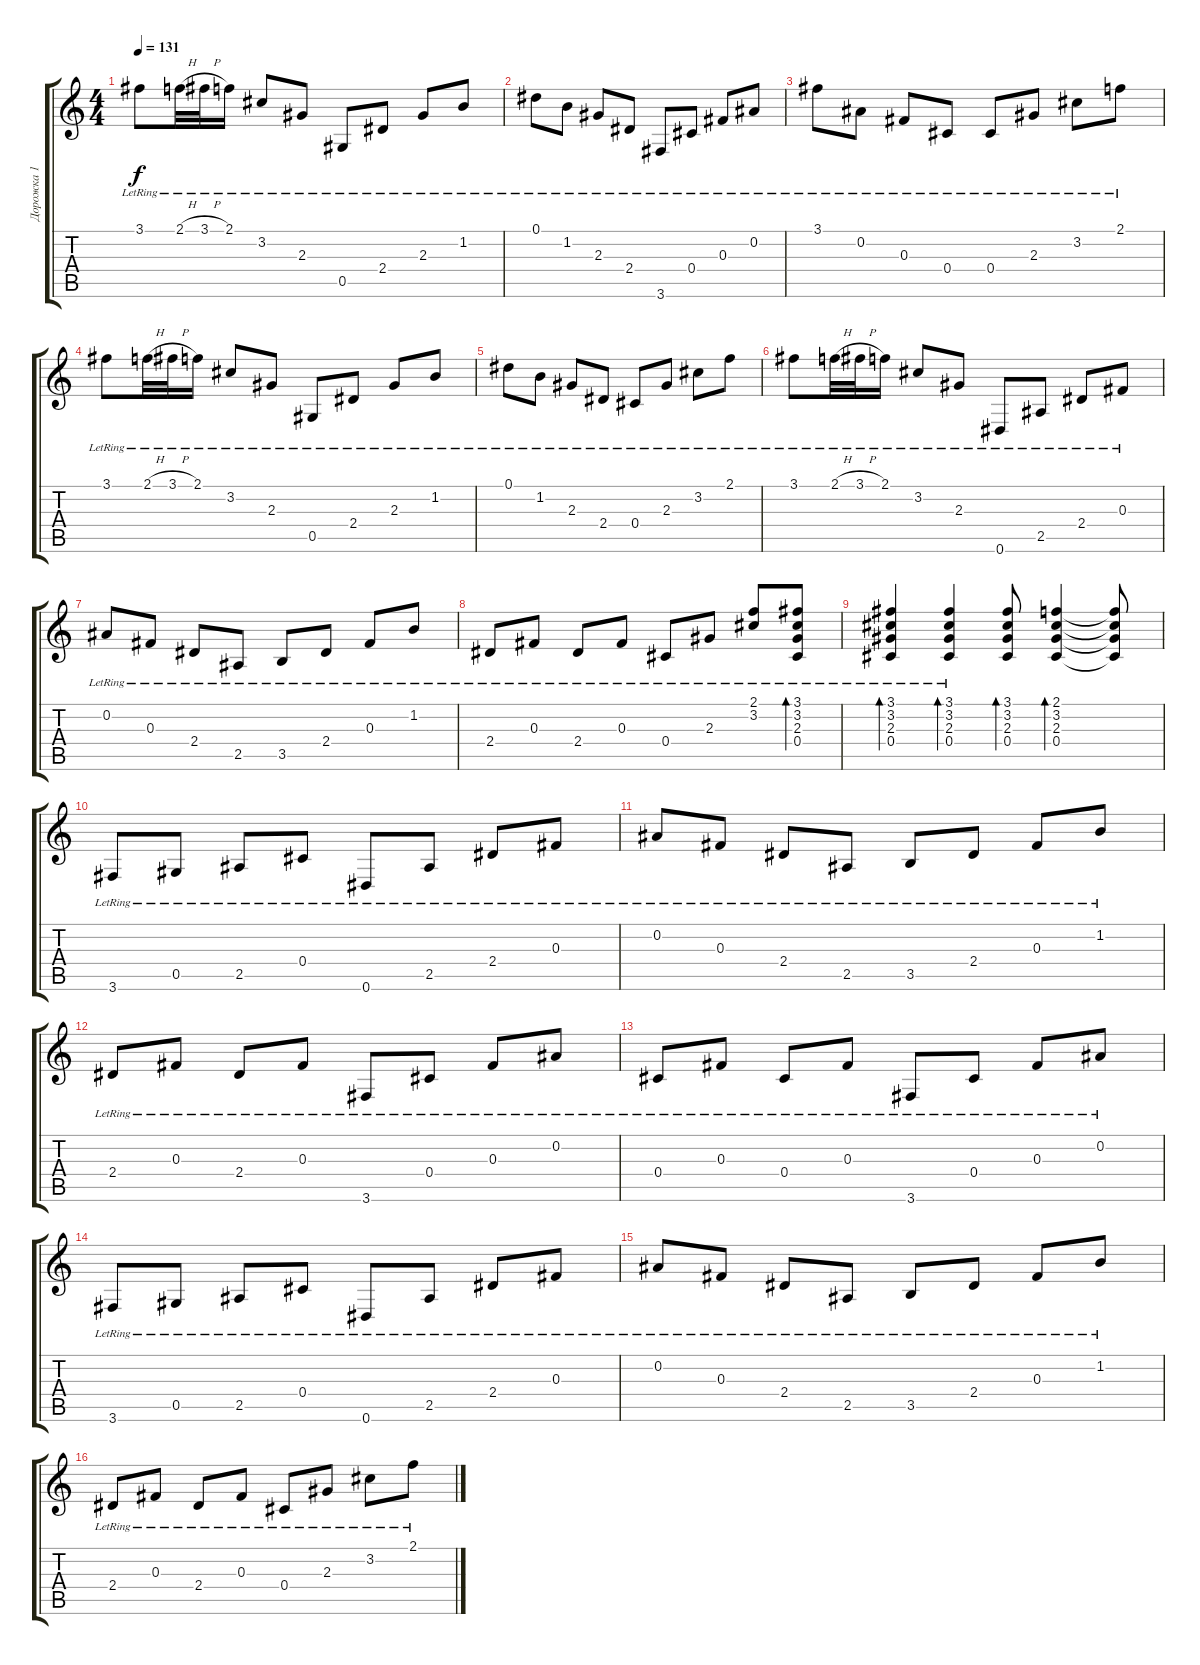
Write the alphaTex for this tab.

\track ("Дорожка 1" "Дорожка 1") {instrument acousticguitarsteel}
\staff {score tabs}
\tuning (Eb4 Bb3 Gb3 Db3 Ab2 Eb2) {hide}
\ts (4 4)
\tempo 131
\clef g2
\ks c
3.1{lr}.8{dy f} 2.1{h lr}.32 3.1{h lr}.32 2.1{lr}.16 3.2{lr}.8 2.3{lr}.8 0.5{lr}.8 2.4{lr}.8 2.3{lr}.8 1.2{lr}.8 |
0.1{lr}.8 1.2{lr}.8 2.3{lr}.8 2.4{lr}.8 3.6{lr}.8 0.4{lr}.8 0.3{lr}.8 0.2{lr}.8 |
3.1{lr}.8 0.2{lr}.8 0.3{lr}.8 0.4{lr}.8 0.4{lr}.8 2.3{lr}.8 3.2{lr}.8 2.1{lr}.8 |
3.1{lr}.8 2.1{h lr}.32 3.1{h lr}.32 2.1{lr}.16 3.2{lr}.8 2.3{lr}.8 0.5{lr}.8 2.4{lr}.8 2.3{lr}.8 1.2{lr}.8 |
0.1{lr}.8 1.2{lr}.8 2.3{lr}.8 2.4{lr}.8 0.4{lr}.8 2.3{lr}.8 3.2{lr}.8 2.1{lr}.8 |
3.1{lr}.8 2.1{h lr}.32 3.1{h lr}.32 2.1{lr}.16 3.2{lr}.8 2.3{lr}.8 0.6{lr}.8 2.5{lr}.8 2.4{lr}.8 0.3{lr}.8 |
0.2{lr}.8 0.3{lr}.8 2.4{lr}.8 2.5{lr}.8 3.5{lr}.8 2.4{lr}.8 0.3{lr}.8 1.2{lr}.8 |
2.4{lr}.8 0.3{lr}.8 2.4{lr}.8 0.3{lr}.8 0.4{lr}.8 2.3{lr}.8 (2.1{lr} 3.2{lr}).8 (3.1{lr} 3.2{lr} 2.3{lr} 0.4{lr}).8{bd 60} |
(3.1{lr} 3.2{lr} 2.3{lr} 0.4{lr}).4{bd 60} (3.1{lr} 3.2{lr} 2.3{lr} 0.4{lr}).4{bd 60} (3.1 3.2 2.3 0.4).8{bd 60} (2.1 3.2 2.3 0.4).4{bd 60} (2.1{t} 3.2{t} 2.3{t} 0.4{t}).8 |
3.6{lr}.8 0.5{lr}.8 2.5{lr}.8 0.4{lr}.8 0.6{lr}.8 2.5{lr}.8 2.4{lr}.8 0.3{lr}.8 |
0.2{lr}.8 0.3{lr}.8 2.4{lr}.8 2.5{lr}.8 3.5{lr}.8 2.4{lr}.8 0.3{lr}.8 1.2{lr}.8 |
2.4{lr}.8 0.3{lr}.8 2.4{lr}.8 0.3{lr}.8 3.6{lr}.8 0.4{lr}.8 0.3{lr}.8 0.2{lr}.8 |
0.4{lr}.8 0.3{lr}.8 0.4{lr}.8 0.3{lr}.8 3.6{lr}.8 0.4{lr}.8 0.3{lr}.8 0.2{lr}.8 |
3.6{lr}.8 0.5{lr}.8 2.5{lr}.8 0.4{lr}.8 0.6{lr}.8 2.5{lr}.8 2.4{lr}.8 0.3{lr}.8 |
0.2{lr}.8 0.3{lr}.8 2.4{lr}.8 2.5{lr}.8 3.5{lr}.8 2.4{lr}.8 0.3{lr}.8 1.2{lr}.8 |
2.4{lr}.8 0.3{lr}.8 2.4{lr}.8 0.3{lr}.8 0.4{lr}.8 2.3{lr}.8 3.2{lr}.8 2.1{lr}.8
